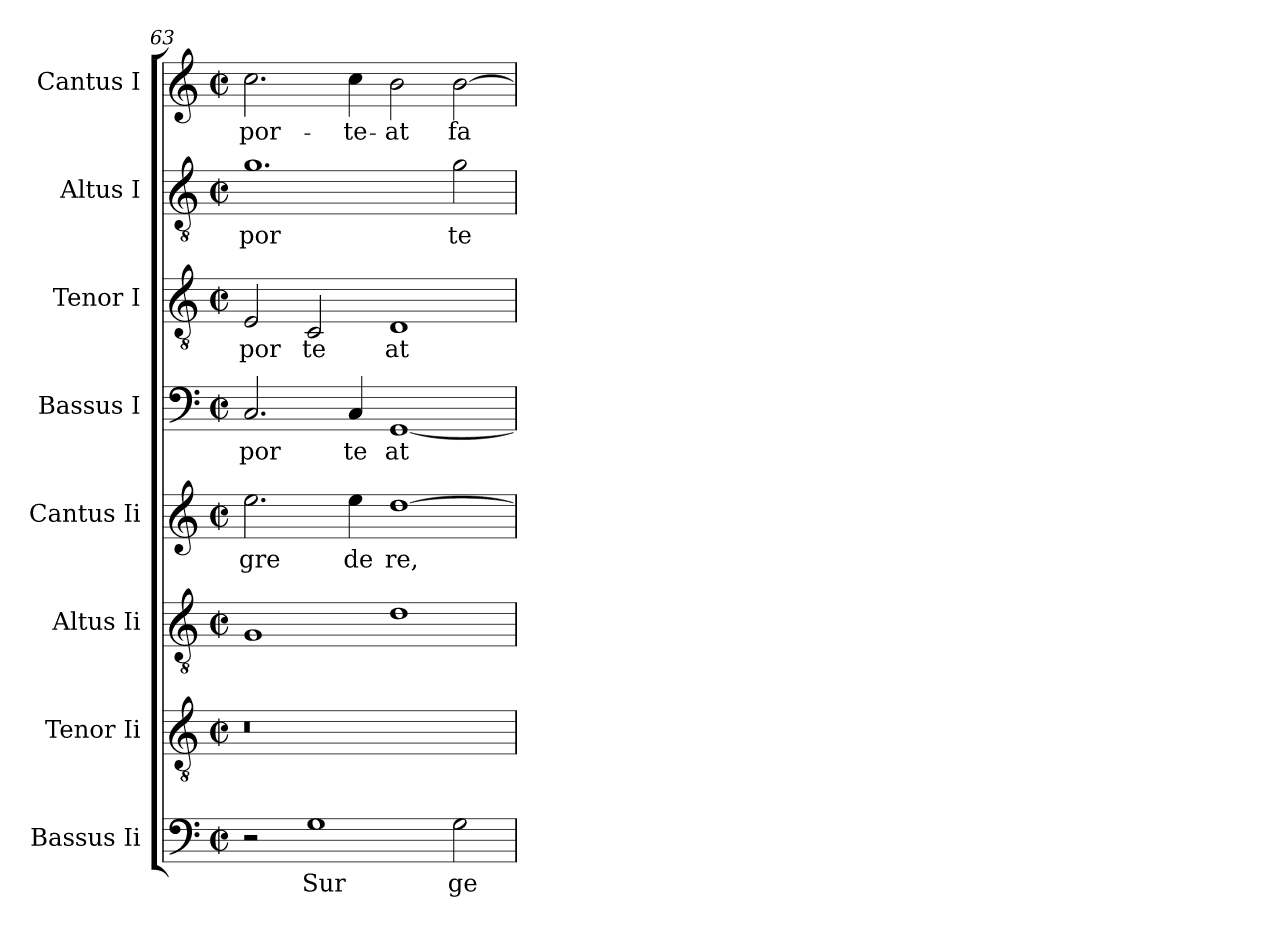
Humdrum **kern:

**kern	**text	**kern	**kern	**kern	**text	**kern	**text	**kern	**text	**kern	**text	**kern	**text
*part8	*part8	*part7	*part6	*part5	*part5	*part4	*part4	*part3	*part3	*part2	*part2	*part1	*part1
*staff8	*staff8	*staff7	*staff6	*staff5	*staff5	*staff4	*staff4	*staff3	*staff3	*staff2	*staff2	*staff1	*staff1
*I"Bassus Ii	*	*I"Tenor Ii	*I"Altus Ii	*I"Cantus Ii	*	*I"Bassus I	*	*I"Tenor I	*	*I"Altus I	*	*I"Cantus I	*
*clefF4	*	*clefGv2	*clefGv2	*clefG2	*	*clefF4	*	*clefGv2	*	*clefGv2	*	*clefG2	*
*M2/2	*	*M2/2	*M2/2	*M2/2	*	*M2/2	*	*M2/2	*	*M2/2	*	*M2/2	*
*met(c|)	*	*met(c|)	*met(c|)	*met(c|)	*	*met(c|)	*	*met(c|)	*	*met(c|)	*	*met(c|)	*
=63	=63	=63	=63	=63	=63	=63	=63	=63	=63	=63	=63	=63	=63
!	!	!	!	!	!LO:LY:b:cj	!	!LO:LY:b:cj	!	!LO:LY:b:cj	!	!LO:LY:b:cj	!	!LO:LY:b:cj
2r	.	0r	1G	2.ee\	gre	2.C/	por	2E/	por	1.g	por	2.cc\	-por-
!	!LO:LY:b:cj	!	!	!	!	!	!	!	!LO:LY:b:cj	!	!	!	!
1G	Sur	.	.	.	.	.	.	2C/	te	.	.	.	.
!	!	!	!	!	!LO:LY:b:cj	!	!LO:LY:b:cj	!	!	!	!	!	!LO:LY:b:cj
.	.	.	.	4ee\	de	4C/	te	.	.	.	.	4cc\	-te-
!	!	!	!	!	!LO:LY:b:cj	!	!LO:LY:b:cj	!	!LO:LY:b:cj	!	!	!	!LO:LY:b:cj
.	.	.	1d	[>1dd	re,	[<1GG	at	1D	at	.	.	2b\	-at
!	!LO:LY:b:cj	!	!	!	!	!	!	!	!	!	!LO:LY:b:cj	!	!LO:LY:b:cj
2G\	ge	.	.	.	.	.	.	.	.	2g\	te	[>2b\	fa-
=	=	=	=	=	=	=	=	=	=	=	=	=	=
*-	*-	*-	*-	*-	*-	*-	*-	*-	*-	*-	*-	*-	*-
